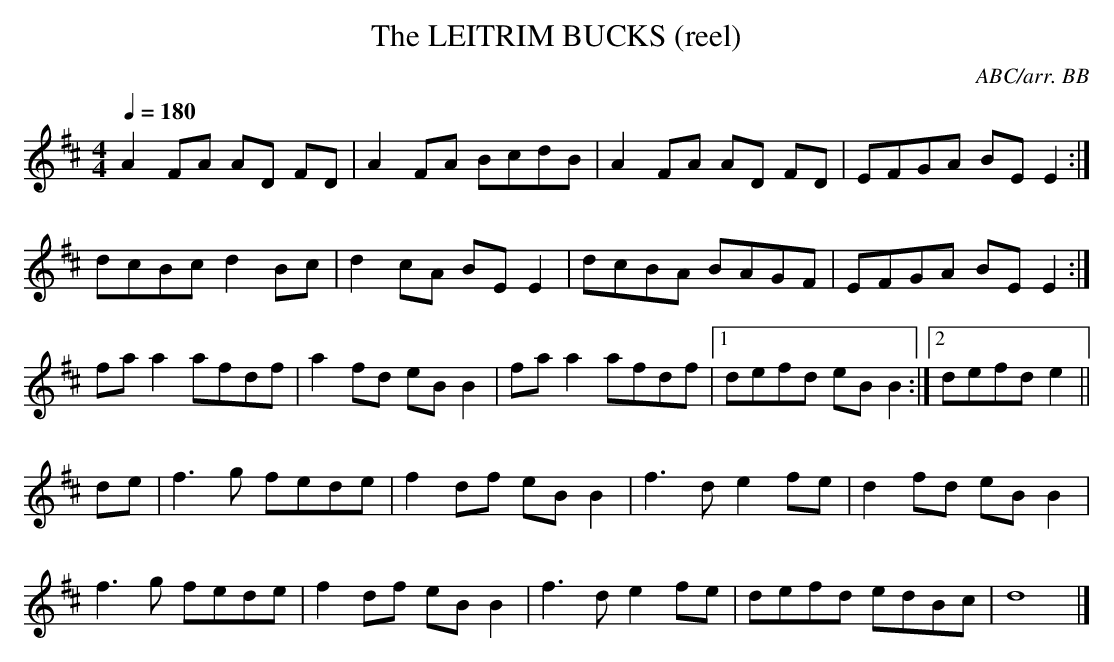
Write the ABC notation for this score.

X:1
T:LEITRIM BUCKS (reel), The
C:ABC/arr. BB
Q:1/4=180
L:1/8
M:4/4
K:D
A2 FA AD FD|A2 FA BcdB|A2 FA AD FD|EFGA BE E2:|
dcBc d2 Bc|d2 cA BE E2|dcBA BAGF|EFGA BE E2 :|
fa a2 afdf|a2 fd eBB2|fa a2 afdf|1defd eBB2:|2 defd e2||
de|f3g fede|f2 df eBB2|f3d e2 fe|d2 fd eBB2|
f3g fede|f2 df eBB2|f3d e2 fe|defd edBc|d8|]
